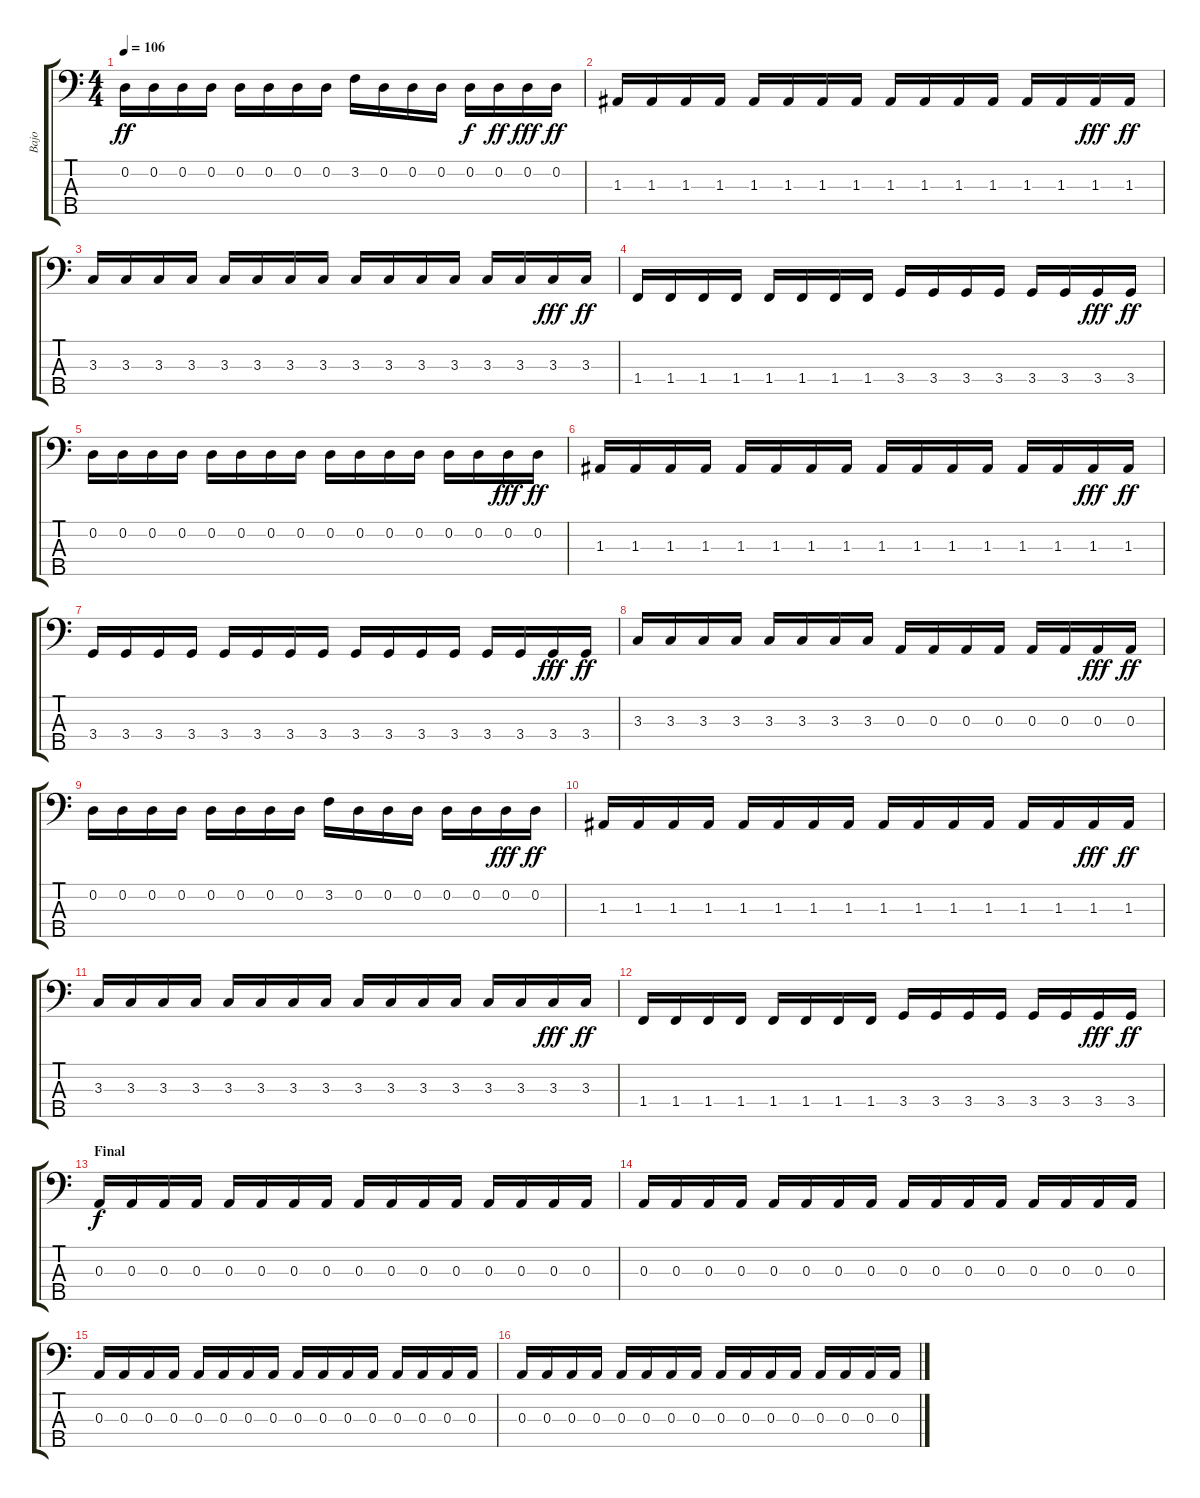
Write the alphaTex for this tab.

\track ("Bajo" "Bajo") {instrument electricbasspick}
\staff {score tabs}
\tuning (G2 D2 A1 E1 B0) {hide}
\ts (4 4)
\tempo 106
\clef f4
\ks c
0.2.16{dy ff} 0.2.16 0.2.16 0.2.16 0.2.16 0.2.16 0.2.16 0.2.16 3.2.16 0.2.16 0.2.16 0.2.16 0.2.16{dy f} 0.2.16{dy ff} 0.2.16{dy fff} 0.2.16{dy ff} |
1.3.16 1.3.16 1.3.16 1.3.16 1.3.16 1.3.16 1.3.16 1.3.16 1.3.16 1.3.16 1.3.16 1.3.16 1.3.16 1.3.16 1.3.16{dy fff} 1.3.16{dy ff} |
3.3.16 3.3.16 3.3.16 3.3.16 3.3.16 3.3.16 3.3.16 3.3.16 3.3.16 3.3.16 3.3.16 3.3.16 3.3.16 3.3.16 3.3.16{dy fff} 3.3.16{dy ff} |
1.4.16 1.4.16 1.4.16 1.4.16 1.4.16 1.4.16 1.4.16 1.4.16 3.4.16 3.4.16 3.4.16 3.4.16 3.4.16 3.4.16 3.4.16{dy fff} 3.4.16{dy ff} |
0.2.16{volume 13 balance 8 instrument electricbasspick} 0.2.16 0.2.16 0.2.16 0.2.16 0.2.16 0.2.16 0.2.16 0.2.16 0.2.16 0.2.16 0.2.16 0.2.16 0.2.16 0.2.16{dy fff} 0.2.16{dy ff} |
1.3.16 1.3.16 1.3.16 1.3.16 1.3.16 1.3.16 1.3.16 1.3.16 1.3.16 1.3.16 1.3.16 1.3.16 1.3.16 1.3.16 1.3.16{dy fff} 1.3.16{dy ff} |
3.4.16 3.4.16 3.4.16 3.4.16 3.4.16 3.4.16 3.4.16 3.4.16 3.4.16 3.4.16 3.4.16 3.4.16 3.4.16 3.4.16 3.4.16{dy fff} 3.4.16{dy ff} |
3.3.16 3.3.16 3.3.16 3.3.16 3.3.16 3.3.16 3.3.16 3.3.16 0.3.16 0.3.16 0.3.16 0.3.16 0.3.16 0.3.16 0.3.16{dy fff} 0.3.16{dy ff} |
0.2.16 0.2.16 0.2.16 0.2.16 0.2.16 0.2.16 0.2.16 0.2.16 3.2.16 0.2.16 0.2.16 0.2.16 0.2.16 0.2.16 0.2.16{dy fff} 0.2.16{dy ff} |
1.3.16 1.3.16 1.3.16 1.3.16 1.3.16 1.3.16 1.3.16 1.3.16 1.3.16 1.3.16 1.3.16 1.3.16 1.3.16 1.3.16 1.3.16{dy fff} 1.3.16{dy ff} |
3.3.16 3.3.16 3.3.16 3.3.16 3.3.16 3.3.16 3.3.16 3.3.16 3.3.16 3.3.16 3.3.16 3.3.16 3.3.16 3.3.16 3.3.16{dy fff} 3.3.16{dy ff} |
1.4.16 1.4.16 1.4.16 1.4.16 1.4.16 1.4.16 1.4.16 1.4.16 3.4.16 3.4.16 3.4.16 3.4.16 3.4.16 3.4.16 3.4.16{dy fff} 3.4.16{dy ff} |
\section ("" "Final")
0.3.16{dy f volume 9} 0.3.16 0.3.16 0.3.16 0.3.16 0.3.16 0.3.16 0.3.16 0.3.16 0.3.16 0.3.16 0.3.16 0.3.16 0.3.16 0.3.16 0.3.16 |
0.3.16 0.3.16 0.3.16 0.3.16 0.3.16 0.3.16 0.3.16 0.3.16 0.3.16 0.3.16 0.3.16 0.3.16 0.3.16 0.3.16 0.3.16 0.3.16 |
0.3.16 0.3.16 0.3.16 0.3.16 0.3.16 0.3.16 0.3.16 0.3.16 0.3.16 0.3.16 0.3.16 0.3.16 0.3.16 0.3.16 0.3.16 0.3.16 |
0.3.16 0.3.16 0.3.16 0.3.16 0.3.16 0.3.16 0.3.16 0.3.16 0.3.16 0.3.16 0.3.16 0.3.16 0.3.16 0.3.16 0.3.16 0.3.16
